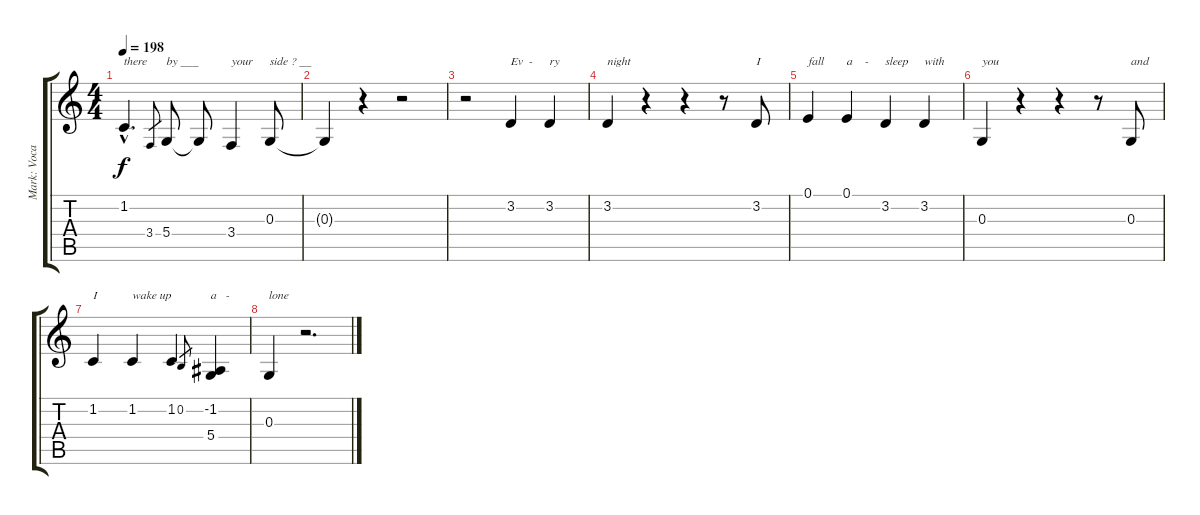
\track ("Mark: Vocals" "Mark: Voca") {instrument altosax}
\staff {score tabs}
\tuning (E4 B3 G3 D3 A2 E2) {hide}
\ts (4 4)
\tempo 198
\clef g2
\ks c
1.2{hac}.4{d txt "there" dy f} 3.4.8{gr} 5.4.8{txt "by ___"} 5.4{t}.8 3.4.4{txt "your"} 0.3.8{txt "side ? __"} |
0.3{t}.4 r.4 r.2 |
r.2 3.2.4{txt "Ev  -"} 3.2.4{txt "ry"} |
3.2.4{txt "night"} r.4 r.4 r.8 3.2.8{txt "I"} |
0.1.4{txt "fall"} 0.1.4{txt "a    -"} 3.2.4{txt "sleep"} 3.2.4{txt "with"} |
0.3.4{txt "you"} r.4 r.4 r.8 0.3.8{txt "and"} |
1.2.4{txt "I"} 1.2.4{txt "wake up"} 1.2.4 0.2.8{gr} (-1.2 5.4).4{txt "a   - "} |
0.3.4{txt "lone"} r.2{d}
